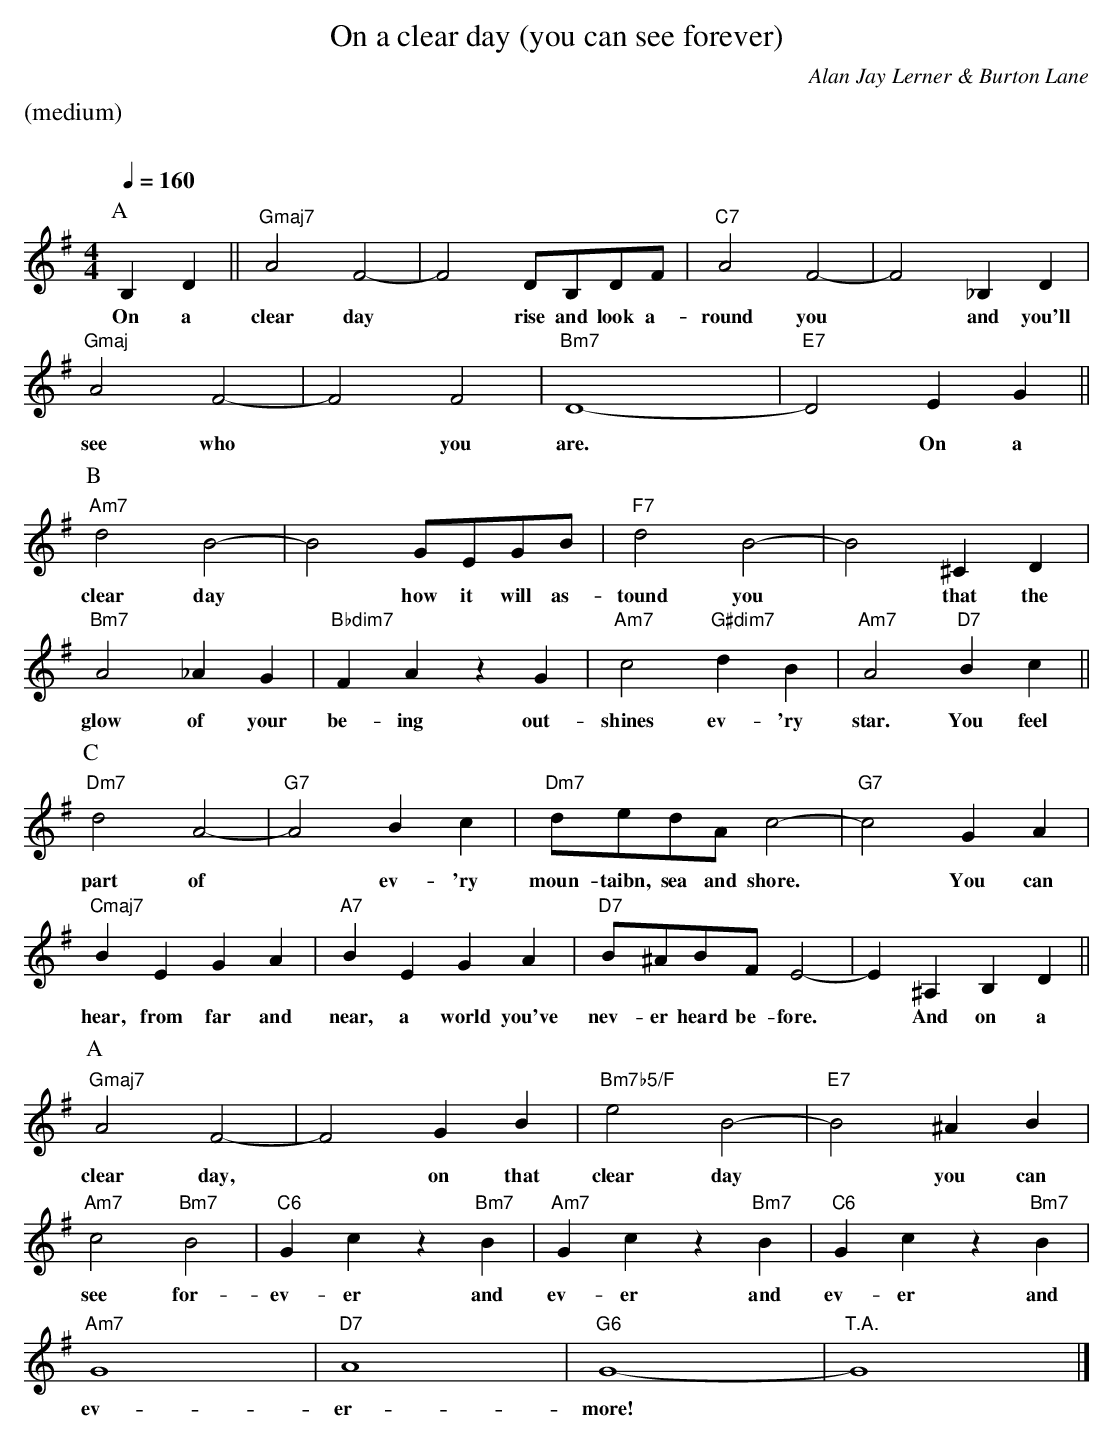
X:1
T: On a clear day (you can see forever)
M:4/4
L:1/4
C:Alan Jay Lerner & Burton Lane
Q:1/4=160
%%staves (chords melody)
K:G
%%text (medium)
%%vskip 20
P: A
V:chords
x2 || "Gmaj7"x2 x2 | x2 x2 | "C7"x2 x2 | x2 x2 |
"Gmaj"x2 x2 | x2 x2 | "Bm7"x2 x2 | "E7"x2 x2 ||
V:melody
B,D || A2F2- | F2 D/2B,/2D/2F/2 | A2F2- | F2_B,D |
w:On a clear day* rise and look a-round you* and you'll
A2F2- | F2F2 | D4- | D2EG ||
w:see who* you are.* On a
P: B
V:chords
"Am7"x2 x2 | x2 x2 | "F7"x2 x2 | x2 x2 |
"Bm7"x2 x2 | "Bbdim7"x2 x2 | "Am7"x2 "G#dim7"x2 | "Am7"x2 "D7"x2 ||
V:melody
d2B2- | B2 G/2E/2G/2B/2 | d2B2- | B2^CD |
w:clear day* how it will as-tound you* that the
A2_AG | FAzG | c2dB | A2Bc ||
w:glow of your be-ing out-shines ev-'ry star. You feel
P: C
V:chords
"Dm7"x2 x2 | "G7"x2 x2 | "Dm7"x2 x2 | "G7"x2 x2 |
"Cmaj7"x2 x2 | "A7"x2 x2 | "D7"x2 x2 | x2 x2 ||
V:melody
d2A2- | A2Bc | d/2e/2d/2A/2 c2- | c2GA |
w:part of* ev-'ry moun-taibn, sea and shore.* You can
BEGA | BEGA | B/2^A/2B/2F/2 E2- | E^A,B,D ||
w:hear, from far and near, a world you've nev-er heard be-fore.* And on a
P: A
V:chords
"Gmaj7"x2 x2 | x2 x2 | "Bm7b5/F"x2 x2 | "E7"x2 x2 |
"Am7"x2 "Bm7"x2 | "C6"x3 "Bm7"x | "Am7"x3 "Bm7"x | "C6"x3 "Bm7"x |
"Am7"x2 x2 | "D7"x2 x2 | "G6"x2 x2 | "T.A."x2 x2 |]
V:melody
A2F2- | F2GB | e2B2- | B2^AB |
w:clear day,* on that clear day* you can
c2B2 | GczB | GczB | GczB |
w:see for-ev-er and ev-er and ev-er and
G4 | A4 | G4- | G4 |]
w:ev-er-more!*
